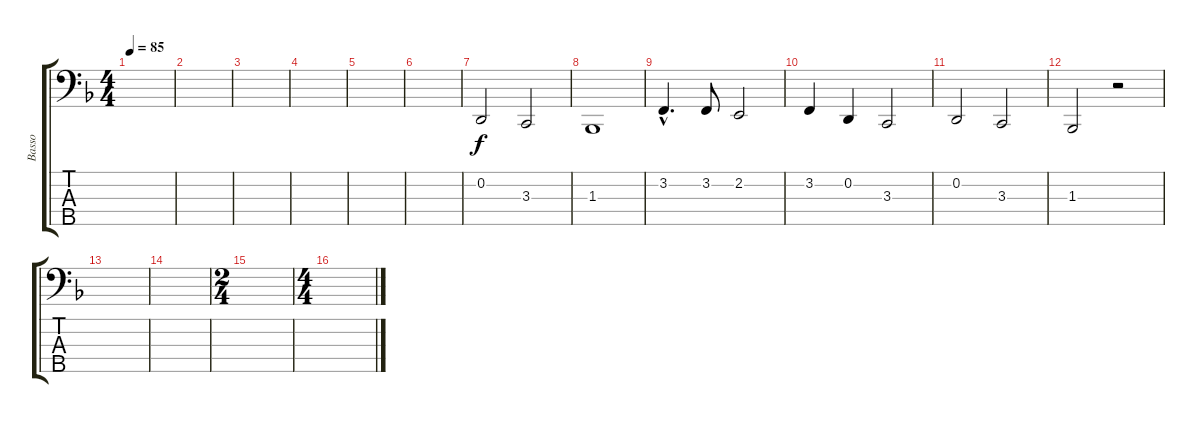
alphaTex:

\track ("Basso" "Basso") {instrument cello}
\staff {score tabs}
\tuning (G2 D2 A1 E1 A0) {hide}
\ts (4 4)
\tempo 85
\clef f4
\ks f
|
|
|
|
|
|
0.2.2 3.3.2 |
1.3.1 |
3.2{hac}.4{d} 3.2.8 2.2.2 |
3.2.4 0.2.4 3.3.2 |
0.2.2 3.3.2 |
1.3.2 r.2 |
|
|
\ts (2 4)
|
\ts (4 4)
